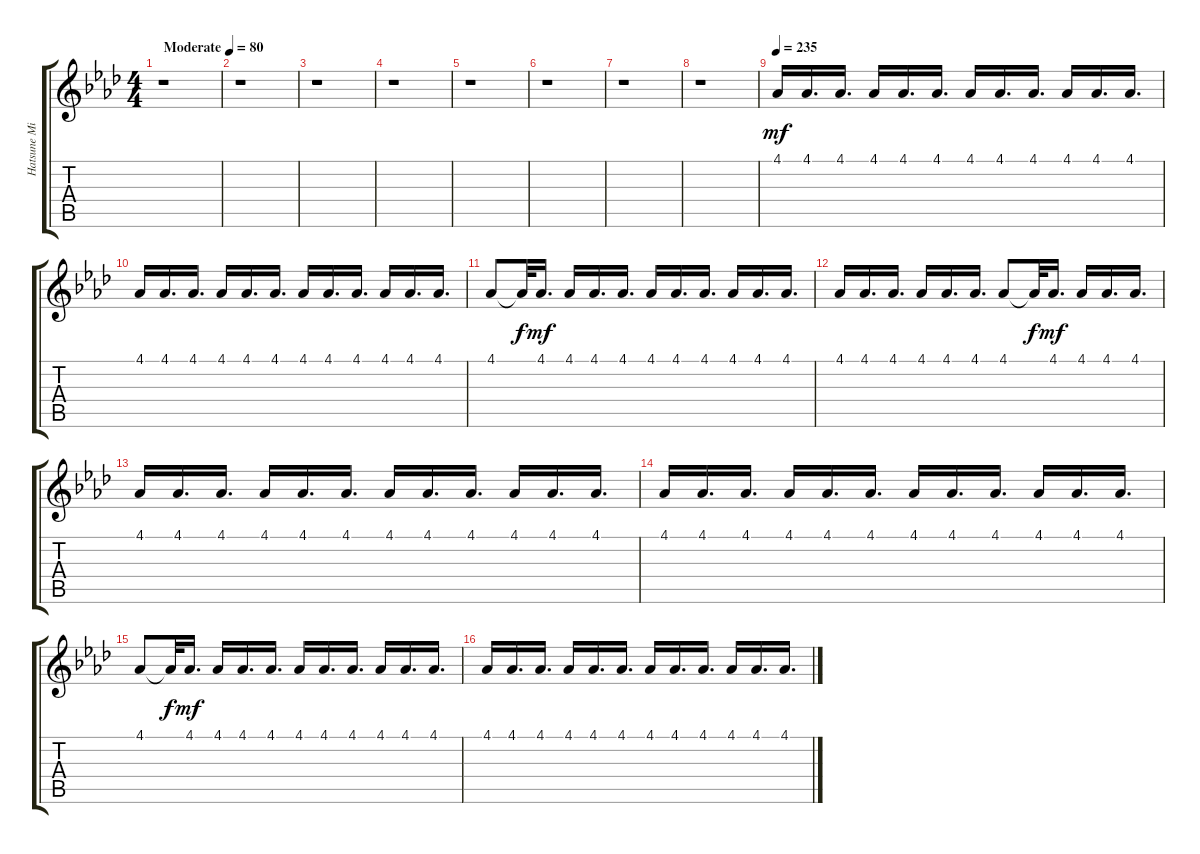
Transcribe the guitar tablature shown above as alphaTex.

\track ("Hatsune Miku" "Hatsune Mi") {instrument lead1square}
\staff {score tabs}
\tuning (E4 B3 G3 D3 A2 E2) {hide}
\ts (4 4)
\tempo (80 "Moderate")
\clef g2
\ks ab
r.1{dy mf instrument lead1square} |
r.1 |
r.1 |
r.1 |
r.1 |
r.1 |
r.1 |
r.1 |
\tempo 235
4.1.16 4.1.16{d} 4.1.16{d} 4.1.16 4.1.16{d} 4.1.16{d} 4.1.16 4.1.16{d} 4.1.16{d} 4.1.16 4.1.16{d} 4.1.16{d} |
4.1.16 4.1.16{d} 4.1.16{d} 4.1.16 4.1.16{d} 4.1.16{d} 4.1.16 4.1.16{d} 4.1.16{d} 4.1.16 4.1.16{d} 4.1.16{d} |
4.1.8 4.1{t}.32{dy f} 4.1.16{d dy mf} 4.1.16 4.1.16{d} 4.1.16{d} 4.1.16 4.1.16{d} 4.1.16{d} 4.1.16 4.1.16{d} 4.1.16{d} |
4.1.16 4.1.16{d} 4.1.16{d} 4.1.16 4.1.16{d} 4.1.16{d} 4.1.8 4.1{t}.32{dy f} 4.1.16{d dy mf} 4.1.16 4.1.16{d} 4.1.16{d} |
4.1.16 4.1.16{d} 4.1.16{d} 4.1.16 4.1.16{d} 4.1.16{d} 4.1.16 4.1.16{d} 4.1.16{d} 4.1.16 4.1.16{d} 4.1.16{d} |
4.1.16 4.1.16{d} 4.1.16{d} 4.1.16 4.1.16{d} 4.1.16{d} 4.1.16 4.1.16{d} 4.1.16{d} 4.1.16 4.1.16{d} 4.1.16{d} |
4.1.8 4.1{t}.32{dy f} 4.1.16{d dy mf} 4.1.16 4.1.16{d} 4.1.16{d} 4.1.16 4.1.16{d} 4.1.16{d} 4.1.16 4.1.16{d} 4.1.16{d} |
4.1.16 4.1.16{d} 4.1.16{d} 4.1.16 4.1.16{d} 4.1.16{d} 4.1.16 4.1.16{d} 4.1.16{d} 4.1.16 4.1.16{d} 4.1.16{d}
